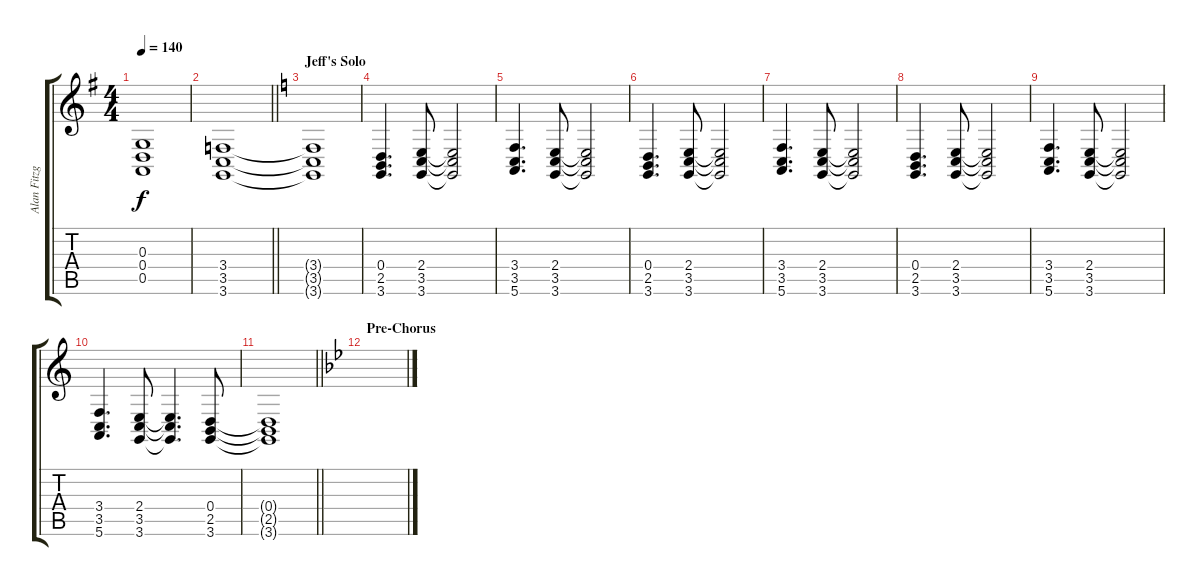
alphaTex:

\track ("Alan Fitzgerald 1" "Alan Fitzg") {instrument synthstrings1}
\staff {score tabs}
\tuning (E4 B3 G3 D3 A2 E2) {hide}
\ts (4 4)
\tempo 140
\clef g2
\ks g
(0.3{t} 0.4{t} 0.5{t}).1{dy f} |
\barLineRight lightlight
(3.4 3.5 3.6).1 |
\section ("" "Jeff's Solo")
\ks c
(3.4{t} 3.5{t} 3.6{t}).1 |
(0.4 2.5 3.6).4{d} (2.4 3.5 3.6).8 (2.4{t} 3.5{t} 3.6{t}).2 |
(3.4 3.5 5.6).4{d} (2.4 3.5 3.6).8 (2.4{t} 3.5{t} 3.6{t}).2 |
(0.4 2.5 3.6).4{d} (2.4 3.5 3.6).8 (2.4{t} 3.5{t} 3.6{t}).2 |
(3.4 3.5 5.6).4{d} (2.4 3.5 3.6).8 (2.4{t} 3.5{t} 3.6{t}).2 |
(0.4 2.5 3.6).4{d} (2.4 3.5 3.6).8 (2.4{t} 3.5{t} 3.6{t}).2 |
(3.4 3.5 5.6).4{d} (2.4 3.5 3.6).8 (2.4{t} 3.5{t} 3.6{t}).2 |
(3.4 3.5 5.6).4{d} (2.4 3.5 3.6).8 (2.4{t} 3.5{t} 3.6{t}).4{d} (0.4 2.5 3.6).8 |
\barLineRight lightlight
(0.4{t} 2.5{t} 3.6{t}).1 |
\section ("" "Pre-Chorus")
\ks bb
